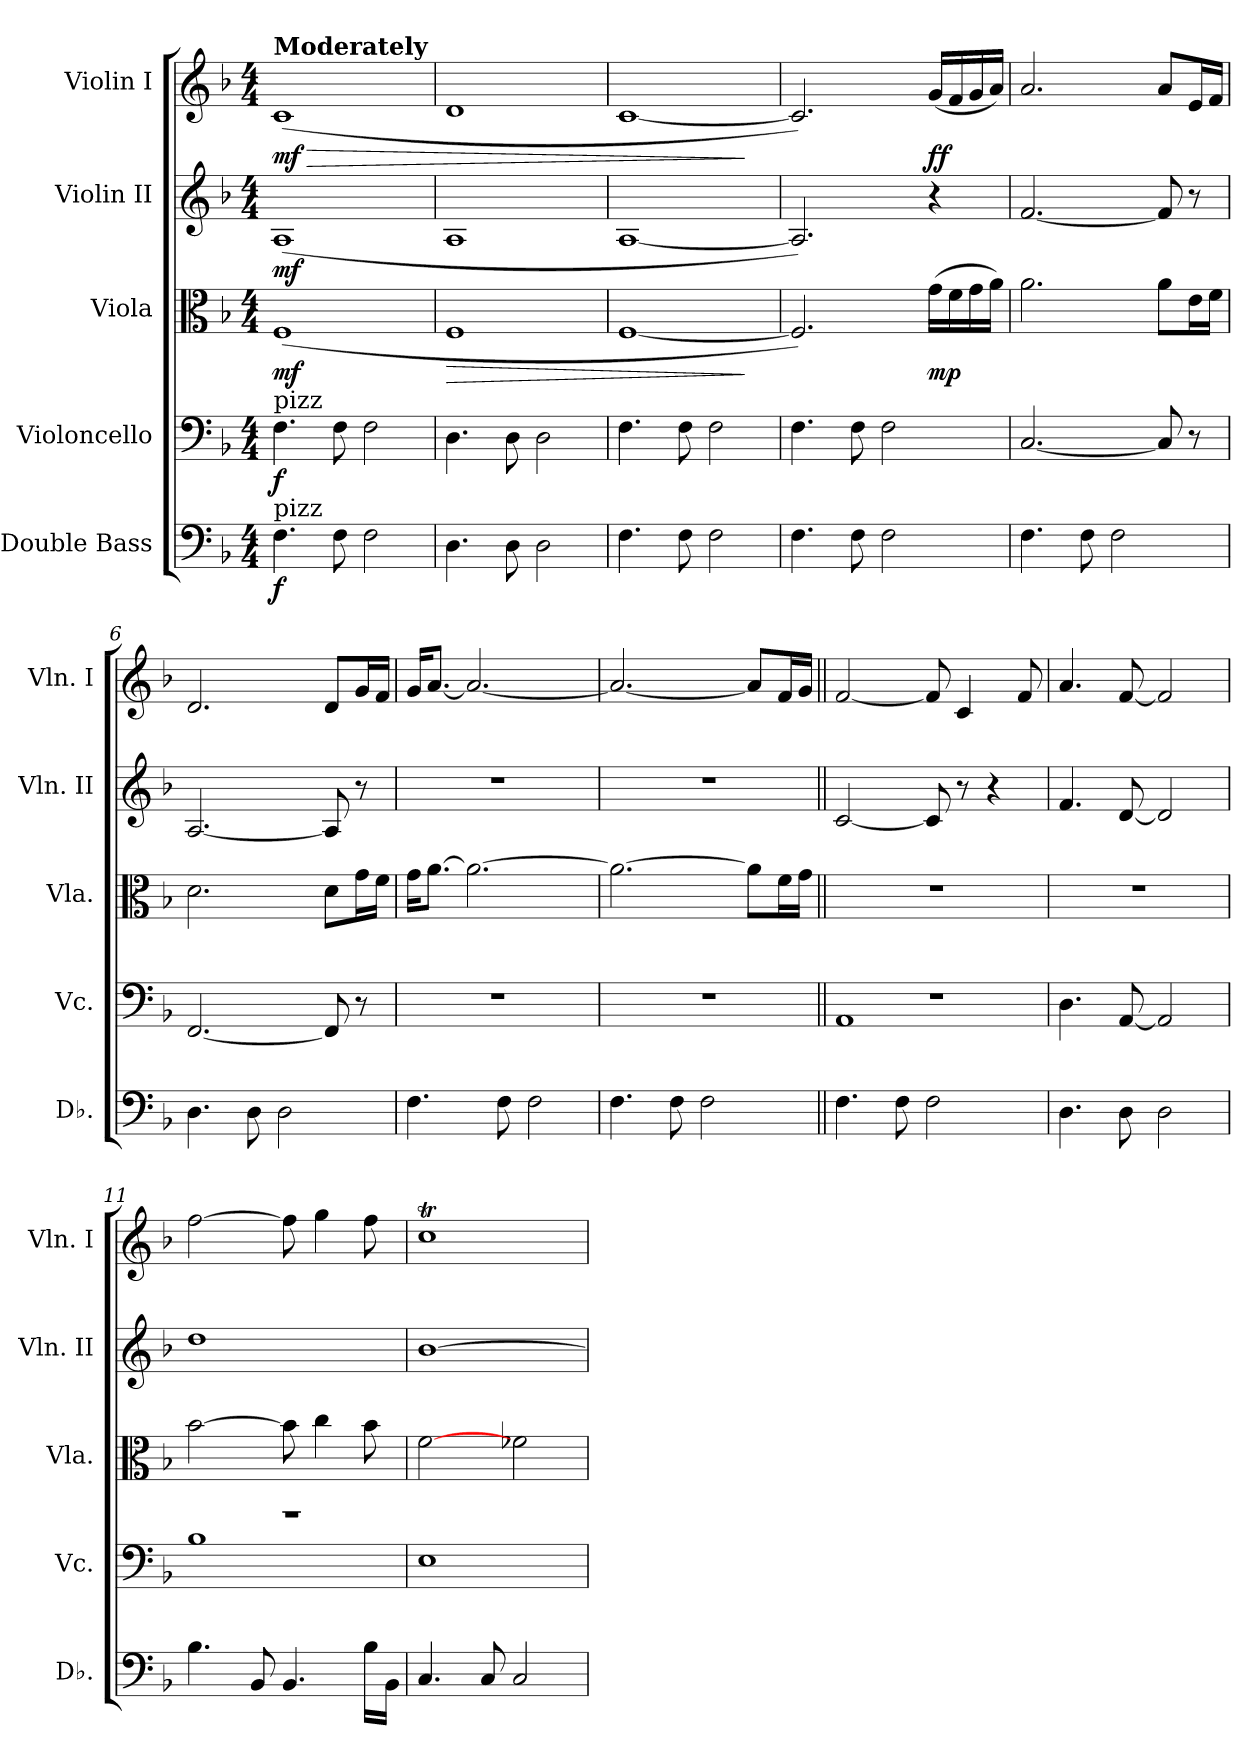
**kern	**dynam	**kern	**dynam	**kern	**dynam	**kern	**dynam	**kern	**dynam
*part5	*part5	*part4	*part4	*part3	*part3	*part2	*part2	*part1	*part1
*staff5	*staff5	*staff4	*staff4	*staff3	*staff3	*staff2	*staff2	*staff1	*staff1
*I"Double Bass	*	*I"Violoncello	*	*I"Viola	*	*I"Violin II	*	*I"Violin I	*
*I'Db.	*	*I'Vc.	*	*I'Vla.	*	*I'Vln. II	*	*I'Vln. I	*
*clefF4	*	*clefF4	*	*clefC3	*	*clefG2	*	*clefG2	*
*ITrd7c12	*	*	*	*	*	*	*	*	*
*k[b-]	*	*k[b-]	*	*k[b-]	*	*k[b-]	*	*k[b-]	*
*F:	*	*F:	*	*F:	*	*F:	*	*F:	*
*M4/4	*	*M4/4	*	*M4/4	*	*M4/4	*	*M4/4	*
*MM100	*	*MM100	*	*MM100	*	*MM100	*	*MM100	*
=1	=1	=1	=1	=1	=1	=1	=1	=1	=1
!	!	!	!	!	!	!	!	!LO:TX:a:B:t=Moderately	!
!	!	!LO:TX:a:t=pizz	!	!	!	!	!	!	!
!LO:TX:a:t=pizz	!	!	!	!	!	!	!	!	!
!	!LO:DY:b	!	!LO:DY:b	!	!LO:DY:b	!	!LO:DY:b	!	!LO:HP:b
!	!	!	!	!	!	!	!	!	!LO:DY:n=1:b
4.FF\	f	4.F\	f	(1F	mf	(1A	mf	(1c	> mf
8FF\	.	8F\	.	.	.	.	.	.	.
2FF\	.	2F\	.	.	.	.	.	.	.
=2	=2	=2	=2	=2	=2	=2	=2	=2	=2
!	!	!	!	!	!LO:HP:b	!	!	!	!
4.DD\	.	4.D\	.	1F	>	1A	.	1d	.
8DD\	.	8D\	.	.	.	.	.	.	.
2DD\	.	2D\	.	.	.	.	.	.	.
=3	=3	=3	=3	=3	=3	=3	=3	=3	=3
4.FF\	.	4.F\	.	[1F	.	[1A	.	[1c	.
8FF\	.	8F\	.	.	.	.	.	.	.
2FF\	.	2F\	.	.	.	.	.	.	.
.	.	.	.	.	]	.	.	.	]
=4	=4	=4	=4	=4	=4	=4	=4	=4	=4
4.FF\	.	4.F\	.	2.F/])	.	2.A/])	.	2.c/])	.
8FF\	.	8F\	.	.	.	.	.	.	.
2FF\	.	2F\	.	.	.	.	.	.	.
!	!	!	!	!	!LO:DY:b	!	!	!	!LO:DY:b
.	.	.	.	(16g\LL	mp	4r	.	(16g/LL	ff
.	.	.	.	16f\	.	.	.	16f/	.
.	.	.	.	16g\	.	.	.	16g/	.
.	.	.	.	16a\JJ)	.	.	.	16a/JJ)	.
=5	=5	=5	=5	=5	=5	=5	=5	=5	=5
4.FF\	.	[2.C/	.	2.a\	.	[2.f/	.	2.a/	.
8FF\	.	.	.	.	.	.	.	.	.
2FF\	.	.	.	.	.	.	.	.	.
.	.	8C/]	.	8a\L	.	8f/]	.	8a/L	.
.	.	8r	.	16e\L	.	8r	.	16e/L	.
.	.	.	.	16f\JJ	.	.	.	16f/JJ	.
!!LO:PB:g=z
=6	=6	=6	=6	=6	=6	=6	=6	=6	=6
4.DD\	.	[2.FF/	.	2.d\	.	[2.A/	.	2.d/	.
8DD\	.	.	.	.	.	.	.	.	.
2DD\	.	.	.	.	.	.	.	.	.
.	.	8FF/]	.	8d\L	.	8A/]	.	8d/L	.
.	.	8r	.	16g\L	.	8r	.	16g/L	.
.	.	.	.	16f\JJ	.	.	.	16f/JJ	.
=7	=7	=7	=7	=7	=7	=7	=7	=7	=7
4.FF\	.	1r	.	16g\KL	.	1r	.	16g/KL	.
.	.	.	.	[8.a\J	.	.	.	[8.a/J	.
.	.	.	.	2.a\_	.	.	.	2.a/_	.
8FF\	.	.	.	.	.	.	.	.	.
2FF\	.	.	.	.	.	.	.	.	.
=8	=8	=8	=8	=8	=8	=8	=8	=8	=8
4.FF\	.	1r	.	2.a\_	.	1r	.	2.a/_	.
8FF\	.	.	.	.	.	.	.	.	.
2FF\	.	.	.	.	.	.	.	.	.
.	.	.	.	8a\L]	.	.	.	8a/L]	.
.	.	.	.	16f\L	.	.	.	16f/L	.
.	.	.	.	16g\JJ	.	.	.	16g/JJ	.
=9||	=9||	=9||	=9||	=9||	=9||	=9||	=9||	=9||	=9||
*	*	*^	*	*	*	*	*	*	*
4.FF\	.	1r	1AA	.	1r	.	[2c/	.	[2f/	.
8FF\	.	.	.	.	.	.	.	.	.	.
2FF\	.	.	.	.	.	.	8c/]	.	8f/]	.
.	.	.	.	.	.	.	8r	.	4c/	.
.	.	.	.	.	.	.	4r	.	.	.
.	.	.	.	.	.	.	.	.	8f/	.
*	*	*v	*v	*	*	*	*	*	*	*
=10	=10	=10	=10	=10	=10	=10	=10	=10	=10
4.DD\	.	4.D\	.	1r	.	4.f/	.	4.a/	.
8DD\	.	[8AA/	.	.	.	[8d/	.	[8f/	.
2DD\	.	2AA/]	.	.	.	2d/]	.	2f/]	.
!!LO:LB:g=z
=11	=11	=11	=11	=11	=11	=11	=11	=11	=11
*	*	*^	*	*	*	*	*	*	*
4.BB-\	.	1r	1B-	.	[2b-\	.	1dd	.	[2ff\	.
8BBB-/	.	.	.	.	.	.	.	.	.	.
4.BBB-/	.	.	.	.	8b-\]	.	.	.	8ff\]	.
.	.	.	.	.	4cc\	.	.	.	4gg\	.
16BB-\LL	.	.	.	.	8b-\	.	.	.	8ff\	.
16BBB-\JJ	.	.	.	.	.	.	.	.	.	.
*	*	*v	*v	*	*	*	*	*	*	*
=12	=12	=12	=12	=12	=12	=12	=12	=12	=12
4.CC/	.	1E	.	[2f\	.	[1b-	.	1ccT	.
8CC/	.	.	.	.	.	.	.	.	.
2CC/	.	.	.	2f-X\	.	.	.	.	.
=	=	=	=	=	=	=	=	=	=
*-	*-	*-	*-	*-	*-	*-	*-	*-	*-
